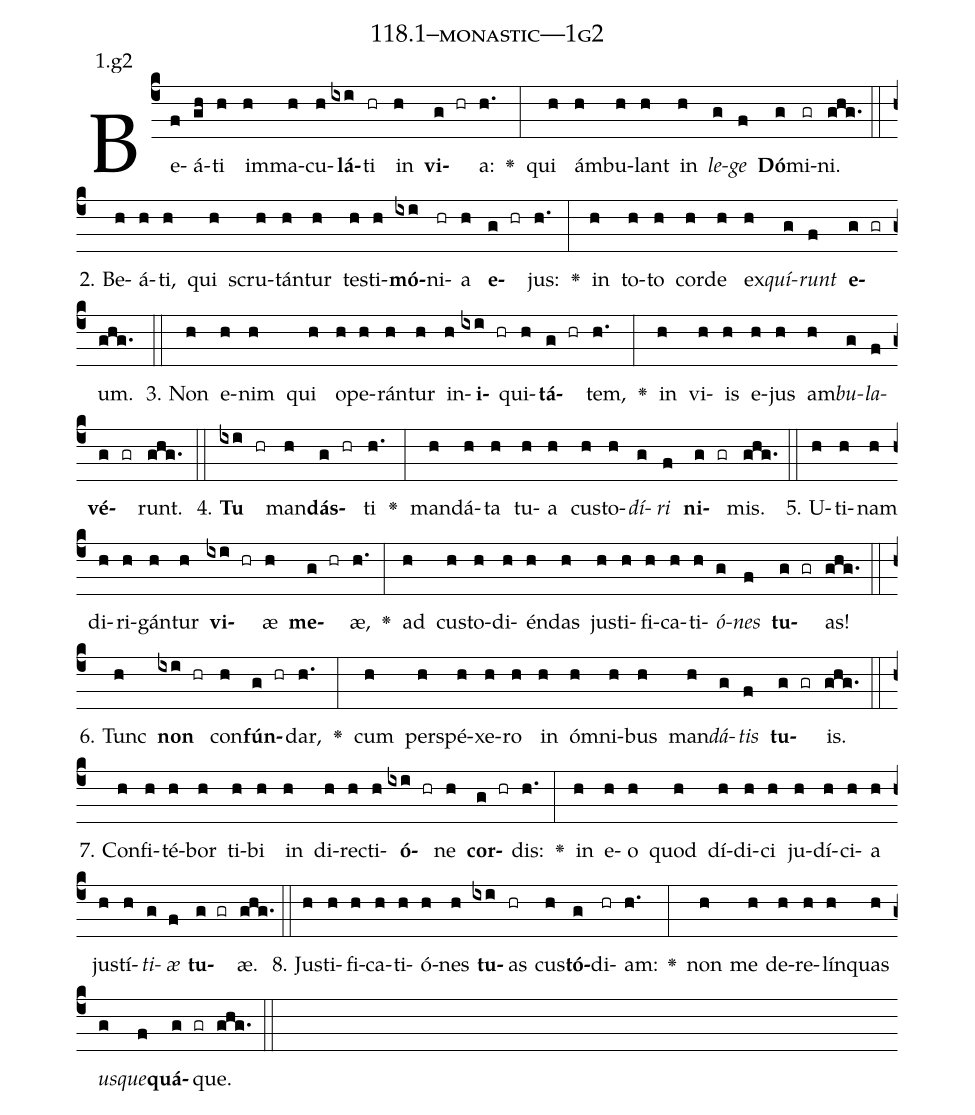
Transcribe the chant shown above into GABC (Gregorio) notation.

name: 118.1--monastic---1g2;
annotation: 1.g2;
%%
(c4)Be(f)á(gh)ti(h) im(h)ma(h)cu(h)<b>lá</b>(ixi)ti(hr) in(h) <b>vi</b>(g hr)a:(h.) <v>\greheightstar</v>(:) qui(h) ám(h)bu(h)lant(h) in(h) <i>le</i>(g)<i>ge</i>(f) <b>Dó</b>(g)mi(gr)ni.(ghg.) (::)
2. Be(h)á(h)ti,(h) qui(h) scru(h)tán(h)tur(h) tes(h)ti(h)<b>mó</b>(ixi)ni(hr)a(h) <b>e</b>(g hr)jus:(h.) <v>\greheightstar</v>(:) in(h) to(h)to(h) cor(h)de(h) ex(h)<i>quí</i>(g)<i>runt</i>(f) <b>e</b>(g gr)um.(ghg.) (::)
3. Non(h) e(h)nim(h) qui(h) o(h)pe(h)rán(h)tur(h) in(h)<b>i</b>(ixi hr)qui(h)<b>tá</b>(g hr)tem,(h.) <v>\greheightstar</v>(:) in(h) vi(h)is(h) e(h)jus(h) am(h)<i>bu</i>(g)<i>la</i>(f)<b>vé</b>(g gr)runt.(ghg.) (::)
4. <b>Tu</b>(ixi hr) man(h)<b>dás</b>(g hr)ti(h.) <v>\greheightstar</v>(:) man(h)dá(h)ta(h) tu(h)a(h) cus(h)to(h)<i>dí</i>(g)<i>ri</i>(f) <b>ni</b>(g gr)mis.(ghg.) (::)
5. U(h)ti(h)nam(h) di(h)ri(h)gán(h)tur(h) <b>vi</b>(ixi hr)æ(h) <b>me</b>(g hr)æ,(h.) <v>\greheightstar</v>(:) ad(h) cus(h)to(h)di(h)én(h)das(h) jus(h)ti(h)fi(h)ca(h)ti(h)<i>ó</i>(g)<i>nes</i>(f) <b>tu</b>(g gr)as!(ghg.) (::)
6. Tunc(h) <b>non</b>(ixi hr) con(h)<b>fún</b>(g hr)dar,(h.) <v>\greheightstar</v>(:) cum(h) per(h)spé(h)xe(h)ro(h) in(h) óm(h)ni(h)bus(h) man(h)<i>dá</i>(g)<i>tis</i>(f) <b>tu</b>(g gr)is.(ghg.) (::)
7. Con(h)fi(h)té(h)bor(h) ti(h)bi(h) in(h) di(h)rec(h)ti(h)<b>ó</b>(ixi hr)ne(h) <b>cor</b>(g hr)dis:(h.) <v>\greheightstar</v>(:) in(h) e(h)o(h) quod(h) dí(h)di(h)ci(h) ju(h)dí(h)ci(h)a(h) jus(h)tí(h)<i>ti</i>(g)<i>æ</i>(f) <b>tu</b>(g gr)æ.(ghg.) (::)
8. Jus(h)ti(h)fi(h)ca(h)ti(h)ó(h)nes(h) <b>tu</b>(ixi)as(hr) cus(h)<b>tó</b>(g)di(hr)am:(h.) <v>\greheightstar</v>(:) non(h) me(h) de(h)re(h)lín(h)quas(h) <i>us</i>(g)<i>que</i>(f)<b>quá</b>(g gr)que.(ghg.) (::)
